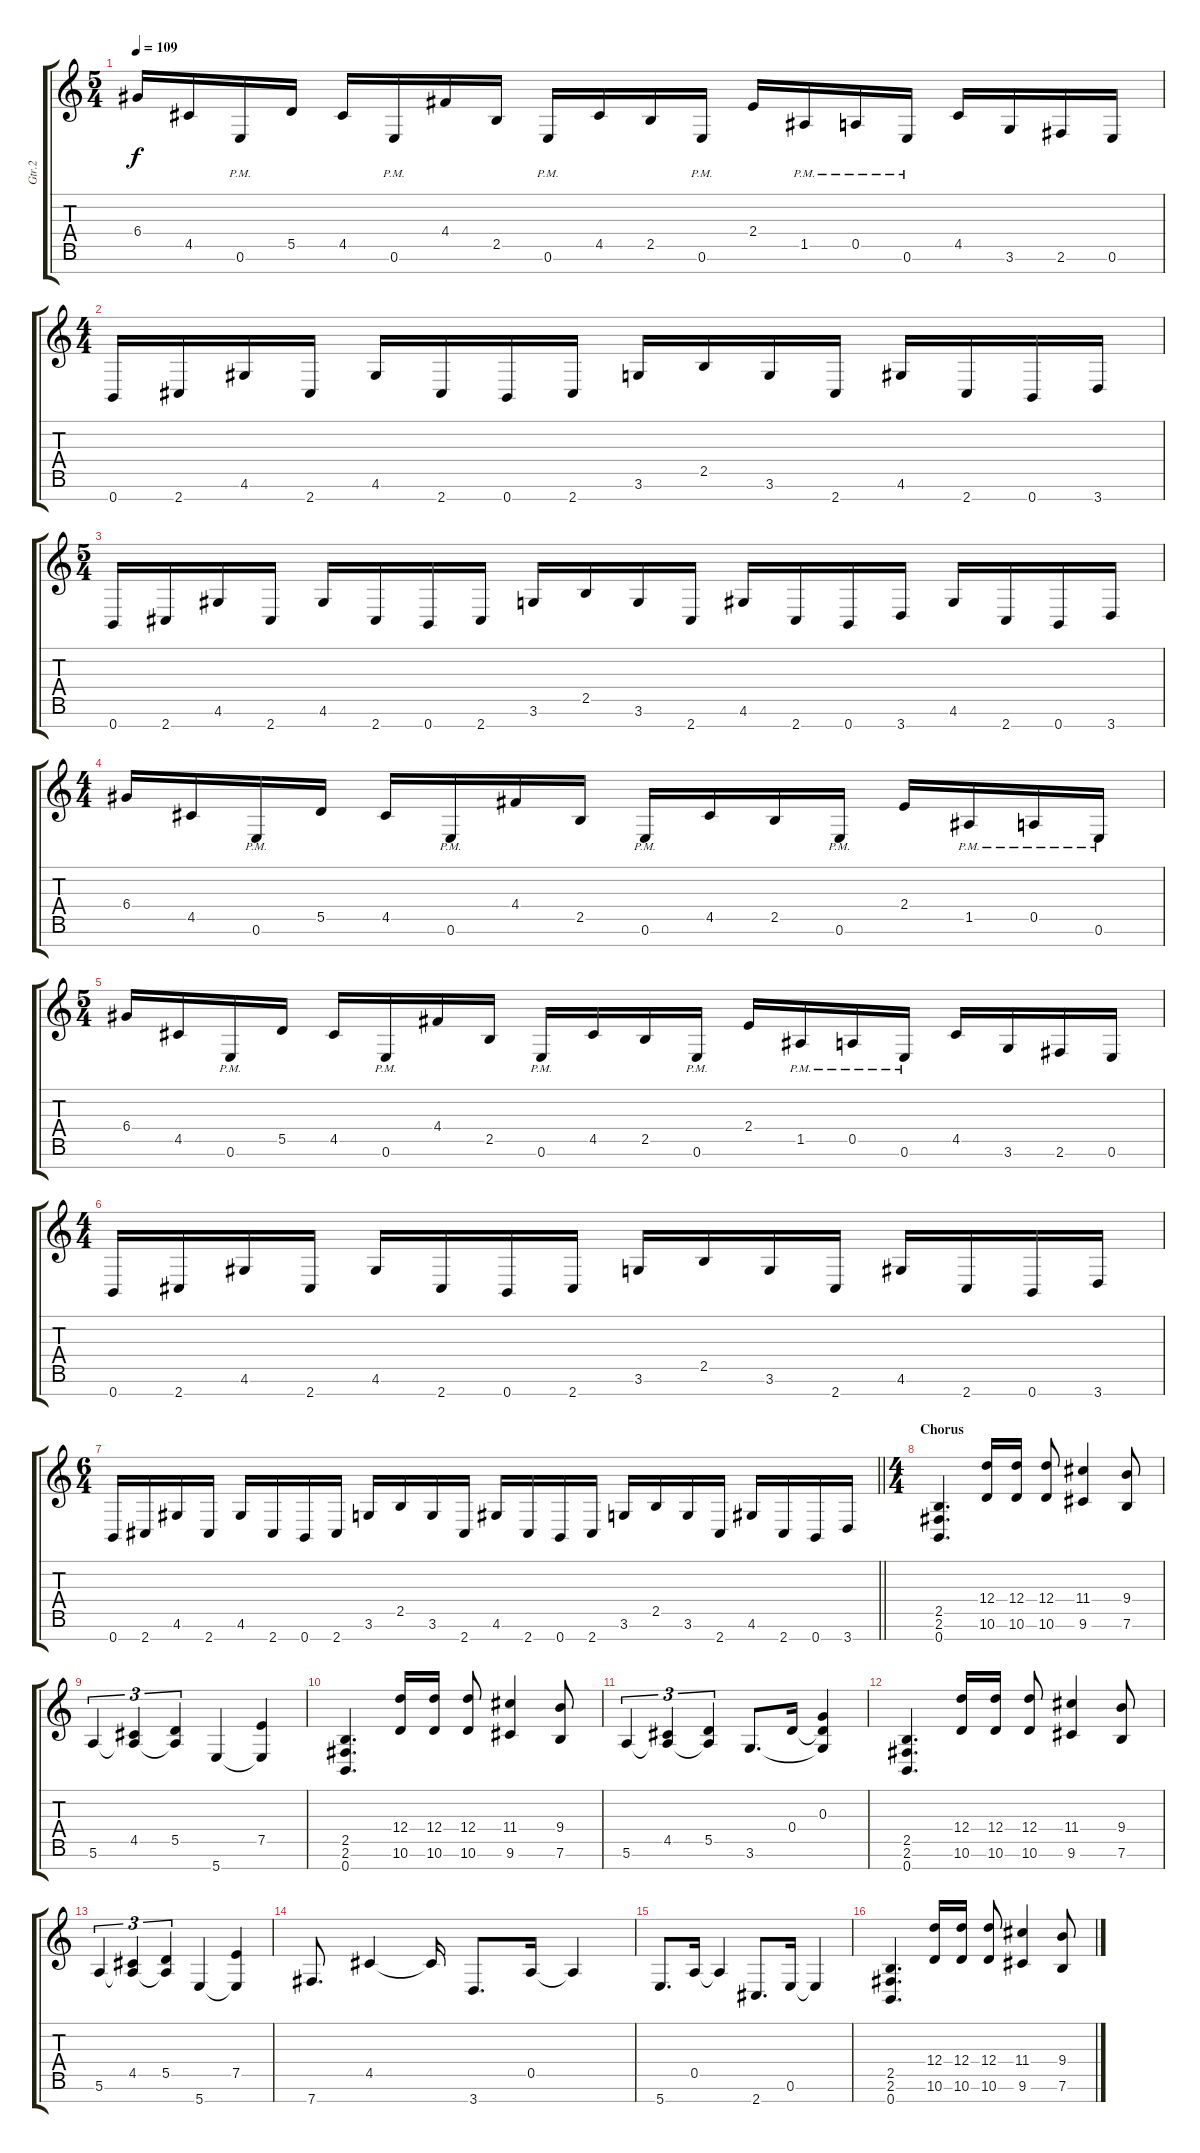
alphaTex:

\track ("Gtr.2" "Gtr.2") {instrument distortionguitar}
\staff {score tabs}
\tuning (E4 B3 G3 D3 A2 E2 B1) {hide}
\ts (5 4)
\tempo 109
\clef g2
\ks c
6.4.16{dy f} 4.5.16 0.6{pm}.16 5.5.16 4.5.16 0.6{pm}.16 4.4.16 2.5.16 0.6{pm}.16 4.5.16 2.5.16 0.6{pm}.16 2.4.16 1.5{pm}.16 0.5{pm}.16 0.6{pm}.16 4.5.16 3.6.16 2.6.16 0.6.16 |
\ts (4 4)
0.7.16 2.7.16 4.6.16 2.7.16 4.6.16 2.7.16 0.7.16 2.7.16 3.6.16 2.5.16 3.6.16 2.7.16 4.6.16 2.7.16 0.7.16 3.7.16 |
\ts (5 4)
0.7.16 2.7.16 4.6.16 2.7.16 4.6.16 2.7.16 0.7.16 2.7.16 3.6.16 2.5.16 3.6.16 2.7.16 4.6.16 2.7.16 0.7.16 3.7.16 4.6.16 2.7.16 0.7.16 3.7.16 |
\ts (4 4)
6.4.16 4.5.16 0.6{pm}.16 5.5.16 4.5.16 0.6{pm}.16 4.4.16 2.5.16 0.6{pm}.16 4.5.16 2.5.16 0.6{pm}.16 2.4.16 1.5{pm}.16 0.5{pm}.16 0.6{pm}.16 |
\ts (5 4)
6.4.16 4.5.16 0.6{pm}.16 5.5.16 4.5.16 0.6{pm}.16 4.4.16 2.5.16 0.6{pm}.16 4.5.16 2.5.16 0.6{pm}.16 2.4.16 1.5{pm}.16 0.5{pm}.16 0.6{pm}.16 4.5.16 3.6.16 2.6.16 0.6.16 |
\ts (4 4)
0.7.16 2.7.16 4.6.16 2.7.16 4.6.16 2.7.16 0.7.16 2.7.16 3.6.16 2.5.16 3.6.16 2.7.16 4.6.16 2.7.16 0.7.16 3.7.16 |
\ts (6 4)
\barLineRight lightlight
0.7.16 2.7.16 4.6.16 2.7.16 4.6.16 2.7.16 0.7.16 2.7.16 3.6.16 2.5.16 3.6.16 2.7.16 4.6.16 2.7.16 0.7.16 2.7.16 3.6.16 2.5.16 3.6.16 2.7.16 4.6.16 2.7.16 0.7.16 3.7.16 |
\ts (4 4)
\section ("" "Chorus")
(2.5 2.6 0.7).4{d} (12.4 10.6).16 (12.4 10.6).16 (12.4 10.6).8 (11.4 9.6).4 (9.4 7.6).8 |
5.6.4{tu (3 2)} (4.5 5.6{t}).4{tu (3 2)} (5.5 5.6{t}).4{tu (3 2)} 5.7.4 (7.5 5.7{t}).4 |
(2.5 2.6 0.7).4{d} (12.4 10.6).16 (12.4 10.6).16 (12.4 10.6).8 (11.4 9.6).4 (9.4 7.6).8 |
5.6.4{tu (3 2)} (4.5 5.6{t}).4{tu (3 2)} (5.5 5.6{t}).4{tu (3 2)} 3.6.8{d} 0.4.16 (0.3 0.4{t} 3.6{t}).4 |
(2.5 2.6 0.7).4{d} (12.4 10.6).16 (12.4 10.6).16 (12.4 10.6).8 (11.4 9.6).4 (9.4 7.6).8 |
5.6.4{tu (3 2)} (4.5 5.6{t}).4{tu (3 2)} (5.5 5.6{t}).4{tu (3 2)} 5.7.4 (7.5 5.7{t}).4 |
7.7.8{d} 4.5.4 4.5{t}.16 3.7.8{d} 0.5.16 0.5{t}.4 |
5.7.8{d} 0.5.16 0.5{t}.4 2.7.8{d} 0.6.16 0.6{t}.4 |
(2.5 2.6 0.7).4{d} (12.4 10.6).16 (12.4 10.6).16 (12.4 10.6).8 (11.4 9.6).4 (9.4 7.6).8
